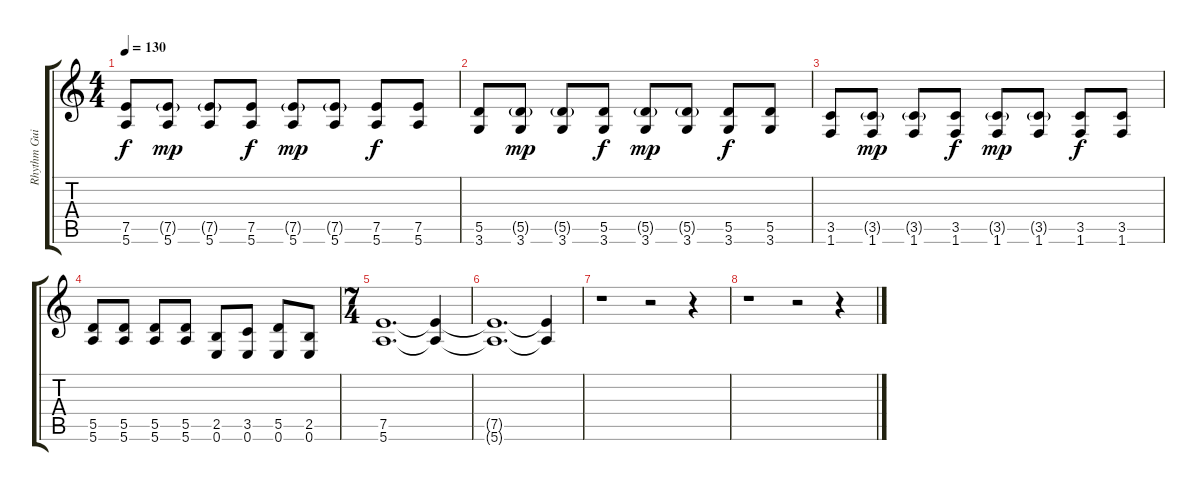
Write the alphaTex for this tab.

\track ("Rhythm Guitar" "Rhythm Gui") {instrument distortionguitar}
\staff {score tabs}
\tuning (E4 B3 G3 D3 A2 E2) {hide}
\ts (4 4)
\tempo 130
\clef g2
\ks c
(7.5 5.6).8{dy f} (7.5{g} 5.6).8{dy mp} (7.5{g} 5.6).8 (7.5 5.6).8{dy f} (7.5{g} 5.6).8{dy mp} (7.5{g} 5.6).8 (7.5 5.6).8{dy f} (7.5 5.6).8 |
(5.5 3.6).8 (5.5{g} 3.6).8{dy mp} (5.5{g} 3.6).8 (5.5 3.6).8{dy f} (5.5{g} 3.6).8{dy mp} (5.5{g} 3.6).8 (5.5 3.6).8{dy f} (5.5 3.6).8 |
(3.5 1.6).8 (3.5{g} 1.6).8{dy mp} (3.5{g} 1.6).8 (3.5 1.6).8{dy f} (3.5{g} 1.6).8{dy mp} (3.5{g} 1.6).8 (3.5 1.6).8{dy f} (3.5 1.6).8 |
(5.5 5.6).8 (5.5 5.6).8 (5.5 5.6).8 (5.5 5.6).8 (2.5 0.6).8 (3.5 0.6).8 (5.5 0.6).8 (2.5 0.6).8 |
\ts (7 4)
(7.5 5.6).1{d volume 0} (7.5{t} 5.6{t}).4 |
(7.5{t} 5.6{t}).1{d} (7.5{t} 5.6{t}).4 |
r.1 r.2 r.4 |
r.1 r.2 r.4
